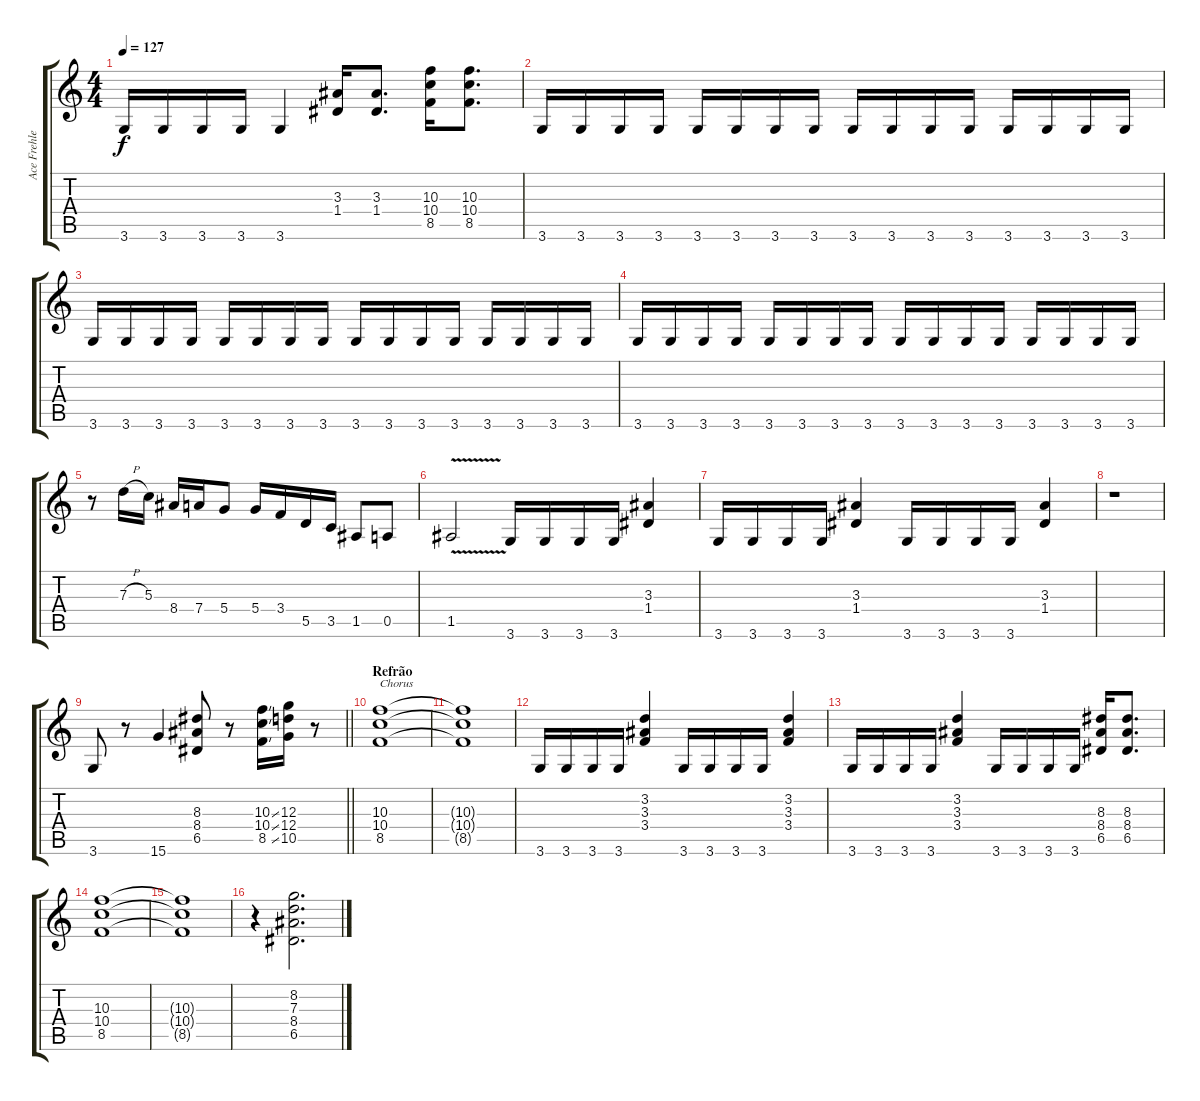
\track ("Ace Frehley - Guitarra Solo" "Ace Frehle") {instrument distortionguitar}
\staff {score tabs}
\tuning (E4 B3 G3 D3 A2 E2) {hide}
\ts (4 4)
\tempo 127
\clef g2
\ks c
3.6.16{dy f} 3.6.16 3.6.16 3.6.16 3.6.4 (3.3 1.4).16 (3.3 1.4).8{d} (10.3 10.4 8.5).16 (10.3 10.4 8.5).8{d} |
3.6.16 3.6.16 3.6.16 3.6.16 3.6.16 3.6.16 3.6.16 3.6.16 3.6.16 3.6.16 3.6.16 3.6.16 3.6.16 3.6.16 3.6.16 3.6.16 |
3.6.16 3.6.16 3.6.16 3.6.16 3.6.16 3.6.16 3.6.16 3.6.16 3.6.16 3.6.16 3.6.16 3.6.16 3.6.16 3.6.16 3.6.16 3.6.16 |
3.6.16 3.6.16 3.6.16 3.6.16 3.6.16 3.6.16 3.6.16 3.6.16 3.6.16 3.6.16 3.6.16 3.6.16 3.6.16 3.6.16 3.6.16 3.6.16 |
r.8 7.3{h}.16 5.3.16 8.4.16 7.4.16 5.4.8 5.4.16 3.4.16 5.5.16 3.5.16 1.5.8 0.5.8 |
1.5{v}.2 3.6.16 3.6.16 3.6.16 3.6.16 (3.3 1.4).4 |
3.6.16 3.6.16 3.6.16 3.6.16 (3.3 1.4).4 3.6.16 3.6.16 3.6.16 3.6.16 (3.3 1.4).4 |
r.1 |
\barLineRight lightlight
3.6.8 r.8 15.6.4 (8.3 8.4 6.5).8 r.8 (10.3{ss} 10.4{ss} 8.5{ss}).16 (12.3 12.4 10.5).16 r.8 |
\section ("" "Refrão")
(10.3 10.4 8.5).1{txt "Chorus"} |
(10.3{t} 10.4{t} 8.5{t}).1 |
3.6.16 3.6.16 3.6.16 3.6.16 (3.2 3.3 3.4).4 3.6.16 3.6.16 3.6.16 3.6.16 (3.2 3.3 3.4).4 |
3.6.16 3.6.16 3.6.16 3.6.16 (3.2 3.3 3.4).4 3.6.16 3.6.16 3.6.16 3.6.16 (8.3 8.4 6.5).16 (8.3 8.4 6.5).8{d} |
(10.3 10.4 8.5).1 |
(10.3{t} 10.4{t} 8.5{t}).1 |
r.4 (8.2 7.3 8.4 6.5).2{d}
